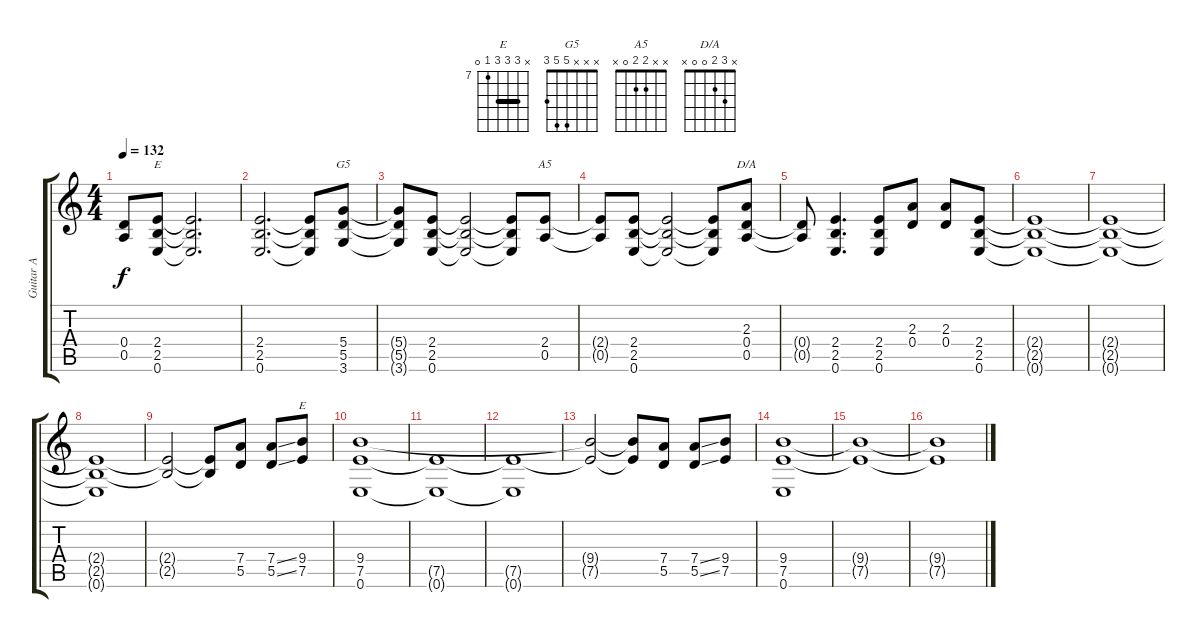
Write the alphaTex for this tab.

\track ("Guitar A" "Guitar A") {instrument overdrivenguitar}
\staff {score tabs}
\tuning (E4 B3 G3 D3 A2 E2) {hide}
\chord ("E" x x 1 2 2 0)
\chord ("G5" x x x 5 5 3)
\chord ("A5" x x 2 2 0 x)
\chord ("D/A" x 3 2 0 0 x)
\chord ("E" x 9 9 9 7 0) {firstfret 7 barre 9}
\ts (4 4)
\tempo 132
\clef g2
\ks c
(0.4{t} 0.5{t}).8{dy f} (2.4 2.5 0.6).8{ch "E"} (2.4{t} 2.5{t} 0.6{t}).2{d} |
(2.4 2.5 0.6).2{d} (2.4{t} 2.5{t} 0.6{t}).8 (5.4 5.5 3.6).8{ch "G5"} |
(5.4{t} 5.5{t} 3.6{t}).8 (2.4 2.5 0.6).8 (2.4{t} 2.5{t} 0.6{t}).2 (2.4{t} 2.5{t} 0.6{t}).8 (2.4 0.5).8{ch "A5"} |
(2.4{t} 0.5{t}).8 (2.4 2.5 0.6).8 (2.4{t} 2.5{t} 0.6{t}).2 (2.4{t} 2.5{t} 0.6{t}).8 (2.3 0.4 0.5).8{ch "D/A"} |
(0.4{t} 0.5{t}).8 (2.4 2.5 0.6).4{d} (2.4 2.5 0.6).8 (2.3 0.4).8 (2.3 0.4).8 (2.4 2.5 0.6).8 |
(2.4{t} 2.5{t} 0.6{t}).1 |
(2.4{t} 2.5{t} 0.6{t}).1 |
(2.4{t} 2.5{t} 0.6{t}).1 |
(2.4{t} 2.5{t}).2 (2.4{t} 2.5{t}).8 (7.4 5.5).8 (7.4{ss} 5.5{ss}).8 (9.4 7.5).8{ch "E"} |
(9.4 7.5 0.6).1 |
(7.5{t} 0.6{t}).1 |
(7.5{t} 0.6{t}).1 |
(9.4{t} 7.5{t}).2 (9.4{t} 7.5{t}).8 (7.4 5.5).8 (7.4{ss} 5.5{ss}).8 (9.4 7.5).8 |
(9.4 7.5 0.6).1 |
(9.4{t} 7.5{t}).1 |
(9.4{t} 7.5{t}).1
